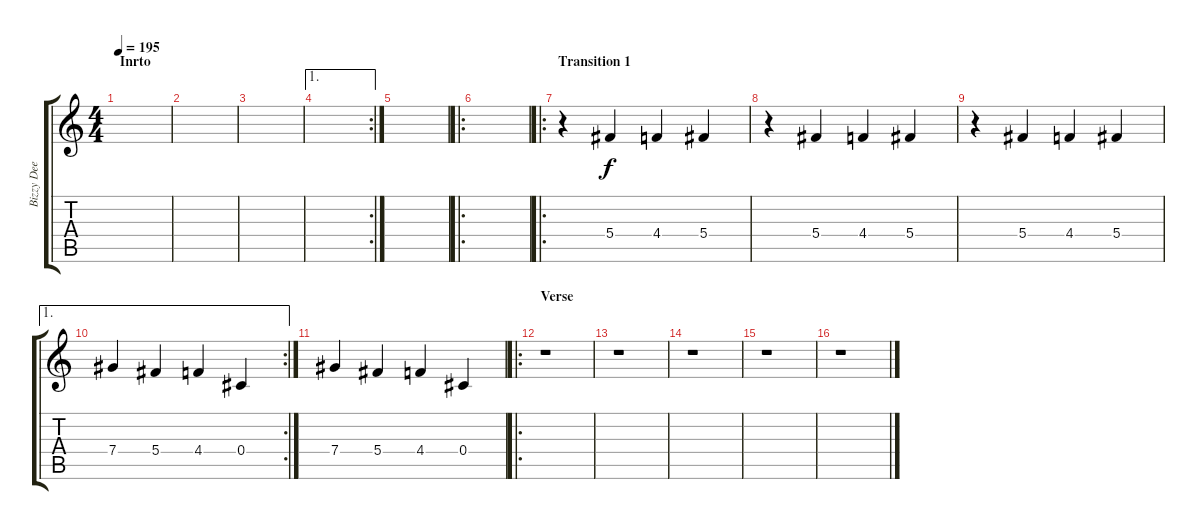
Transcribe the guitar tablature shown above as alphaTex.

\track ("Bizzy Dee" "Bizzy Dee") {instrument distortionguitar}
\staff {score tabs}
\tuning (Eb4 Bb3 Gb3 Db3 Ab2 Eb2) {hide}
\ts (4 4)
\section ("" "Inrto")
\tempo 195
\clef g2
\ks c
|
|
|
\ae 1
\rc 2
|
|
\ro
|
\ro
\section ("" "Transition 1")
r.4 5.4.4 4.4.4 5.4.4 |
r.4 5.4.4 4.4.4 5.4.4 |
r.4 5.4.4 4.4.4 5.4.4 |
\ae 1
\rc 2
7.4.4 5.4.4 4.4.4 0.4.4 |
7.4.4 5.4.4 4.4.4 0.4.4 |
\ro
\section ("" "Verse")
r.1 |
r.1 |
r.1 |
r.1 |
r.1
